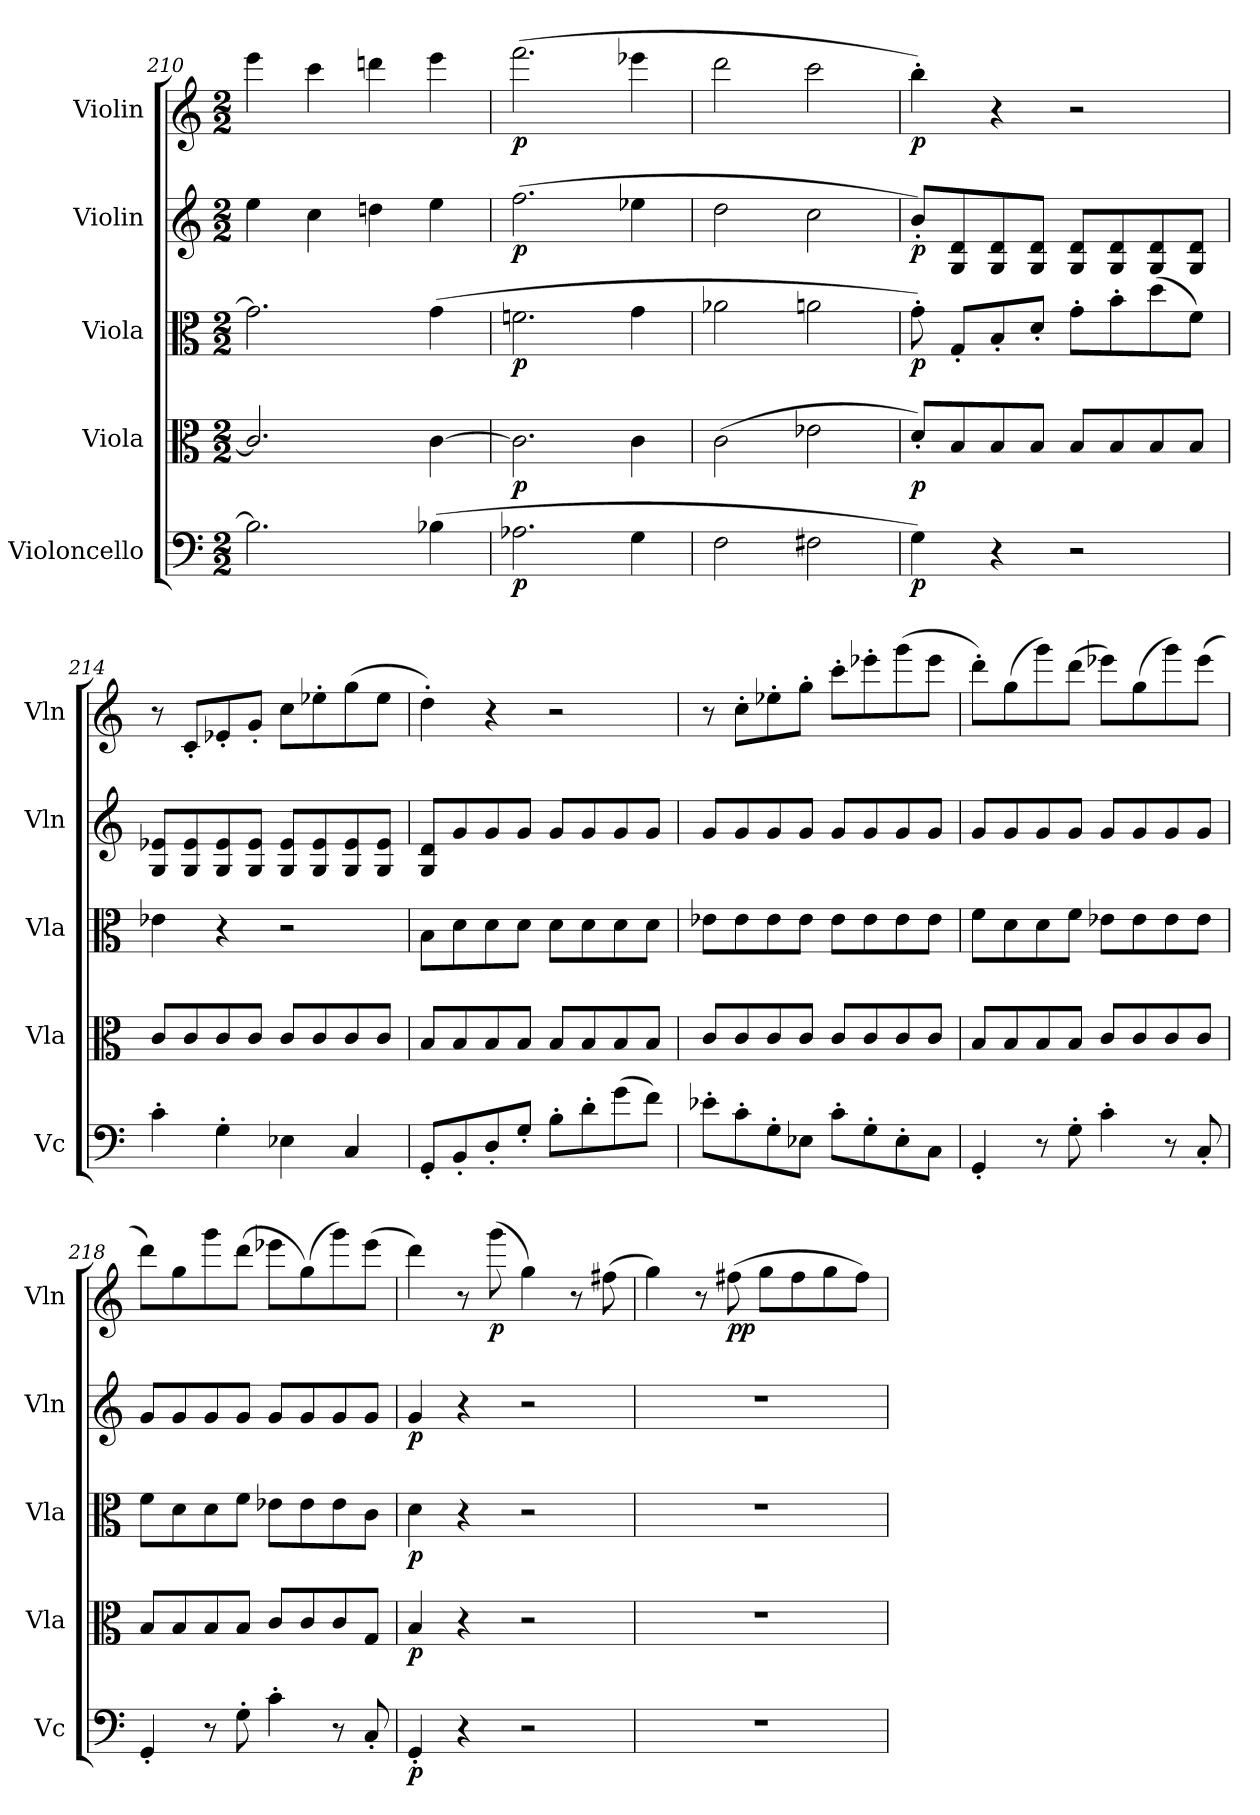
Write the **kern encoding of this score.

**kern	**dynam	**kern	**dynam	**kern	**dynam	**kern	**dynam	**kern	**dynam
*part5	*part5	*part4	*part4	*part3	*part3	*part2	*part2	*part1	*part1
*staff5	*staff5	*staff4	*staff4	*staff3	*staff3	*staff2	*staff2	*staff1	*staff1
*I"Violoncello	*	*I"Viola	*	*I"Viola	*	*I"Violin	*	*I"Violin	*
*I'Vc	*	*I'Vla	*	*I'Vla	*	*I'Vln	*	*I'Vln	*
*clefF4	*	*clefC3	*	*clefC3	*	*clefG2	*	*clefG2	*
*k[]	*	*k[]	*	*k[]	*	*k[]	*	*k[]	*
*M2/2	*	*M2/2	*	*M2/2	*	*M2/2	*	*M2/2	*
=210	=210	=210	=210	=210	=210	=210	=210	=210	=210
2.B-\]	.	2.c/]	.	2.g\]	.	4ee\	.	4eee\	.
.	.	.	.	.	.	4cc\	.	4ccc\	.
.	.	.	.	.	.	4ddn\	.	4dddn\	.
(4B-X\	.	[4c\	.	(4g\	.	4ee\	.	4eee\	.
=211	=211	=211	=211	=211	=211	=211	=211	=211	=211
2.A-X\	p	2.c\]	p	2.fn\	p	(2.ff\	p	(2.fff\	p
4G\	.	4c\	.	4g\	.	4ee-X\	.	4eee-X\	.
=212	=212	=212	=212	=212	=212	=212	=212	=212	=212
2F\	.	(2c\	.	2a-X\	.	2dd\	.	2ddd\	.
2F#X\	.	2e-X\	.	2an\	.	2cc\	.	2ccc\	.
=213	=213	=213	=213	=213	=213	=213	=213	=213	=213
4G\)	p	8d'/L)	p	8g'\)	p	8b'/L)	p	4bb'\)	p
.	.	8B/	.	8G'/L	.	8G/ 8d/	.	.	.
4r	.	8B/	.	8B'/	.	8G/ 8d/	.	4r	.
.	.	8B/J	.	8d'/J	.	8G/ 8d/J	.	.	.
2r	.	8B/L	.	8g'\L	.	8G/ 8d/L	.	2r	.
.	.	8B/	.	8b'\	.	8G/ 8d/	.	.	.
.	.	8B/	.	(8dd\	.	8G/ 8d/	.	.	.
.	.	8B/J	.	8f\J)	.	8G/ 8d/J	.	.	.
=214	=214	=214	=214	=214	=214	=214	=214	=214	=214
4c'\	.	8c/L	.	4e-X\	.	8G/ 8e-X/L	.	8r	.
.	.	8c/	.	.	.	8G/ 8e-/	.	8c'/L	.
4G'\	.	8c/	.	4r	.	8G/ 8e-/	.	8e-X'/	.
.	.	8c/J	.	.	.	8G/ 8e-/J	.	8g'/J	.
4E-X\	.	8c/L	.	2r	.	8G/ 8e-/L	.	8cc\L	.
.	.	8c/	.	.	.	8G/ 8e-/	.	8ee-X'\	.
4C/	.	8c/	.	.	.	8G/ 8e-/	.	(8gg\	.
.	.	8c/J	.	.	.	8G/ 8e-/J	.	8ee-\J	.
=215	=215	=215	=215	=215	=215	=215	=215	=215	=215
8GG'/L	.	8B/L	.	8B\L	.	8G/ 8d/L	.	4dd'\)	.
8BB'/	.	8B/	.	8d\	.	8g/	.	.	.
8D'/	.	8B/	.	8d\	.	8g/	.	4r	.
8G'/J	.	8B/J	.	8d\J	.	8g/J	.	.	.
8B'\L	.	8B/L	.	8d\L	.	8g/L	.	2r	.
8d'\	.	8B/	.	8d\	.	8g/	.	.	.
(8g\	.	8B/	.	8d\	.	8g/	.	.	.
8f\J)	.	8B/J	.	8d\J	.	8g/J	.	.	.
=216	=216	=216	=216	=216	=216	=216	=216	=216	=216
8e-X'\L	.	8c/L	.	8e-X\L	.	8g/L	.	8r	.
8c'\	.	8c/	.	8e-\	.	8g/	.	8cc'\L	.
8G'\	.	8c/	.	8e-\	.	8g/	.	8ee-X'\	.
8E-X\J	.	8c/J	.	8e-\J	.	8g/J	.	8gg'\J	.
8c'\L	.	8c/L	.	8e-\L	.	8g/L	.	8ccc'\L	.
8G'\	.	8c/	.	8e-\	.	8g/	.	8eee-X'\	.
8E-'\	.	8c/	.	8e-\	.	8g/	.	(8ggg\	.
8C\J	.	8c/J	.	8e-\J	.	8g/J	.	8eee-\J	.
=217	=217	=217	=217	=217	=217	=217	=217	=217	=217
4GG'/	.	8B/L	.	8f\L	.	8g/L	.	8ddd'\L)	.
.	.	8B/	.	8d\	.	8g/	.	(8gg\	.
8r	.	8B/	.	8d\	.	8g/	.	8ggg\)	.
8G'\	.	8B/J	.	8f\J	.	8g/J	.	(8ddd\J	.
4c'\	.	8c/L	.	8e-X\L	.	8g/L	.	8eee-X\L)	.
.	.	8c/	.	8e-\	.	8g/	.	(8gg\	.
8r	.	8c/	.	8e-\	.	8g/	.	8ggg\)	.
8C'/	.	8c/J	.	8e-\J	.	8g/J	.	(8eee-\J	.
=218	=218	=218	=218	=218	=218	=218	=218	=218	=218
4GG'/	.	8B/L	.	8f\L	.	8g/L	.	8ddd\L)	.
.	.	8B/	.	8d\	.	8g/	.	8gg\	.
8r	.	8B/	.	8d\	.	8g/	.	8ggg\	.
8G'\	.	8B/J	.	8f\J	.	8g/J	.	(8ddd\J	.
4c'\	.	8c/L	.	8e-X\L	.	8g/L	.	8eee-X\L	.
.	.	8c/	.	8e-\	.	8g/	.	(8gg\)	.
8r	.	8c/	.	8e-\	.	8g/	.	8ggg\)	.
8C'/	.	8G/J	.	8c\J	.	8g/J	.	(8eee-\J	.
=219	=219	=219	=219	=219	=219	=219	=219	=219	=219
4GG'/	p	4B/	p	4d\	p	4g/	p	4ddd\)	.
4r	.	4r	.	4r	.	4r	.	8r	.
.	.	.	.	.	.	.	.	(8ggg\	p
2r	.	2r	.	2r	.	2r	.	4gg\)	.
.	.	.	.	.	.	.	.	8r	.
.	.	.	.	.	.	.	.	(8ff#X\	.
=220	=220	=220	=220	=220	=220	=220	=220	=220	=220
1r	.	1r	.	1r	.	1r	.	4gg\)	.
.	.	.	.	.	.	.	.	8r	.
.	.	.	.	.	.	.	.	(8ff#X\	pp
.	.	.	.	.	.	.	.	8gg\L	.
.	.	.	.	.	.	.	.	8ff#\	.
.	.	.	.	.	.	.	.	8gg\	.
.	.	.	.	.	.	.	.	8ff#\J)	.
=	=	=	=	=	=	=	=	=	=
*-	*-	*-	*-	*-	*-	*-	*-	*-	*-
